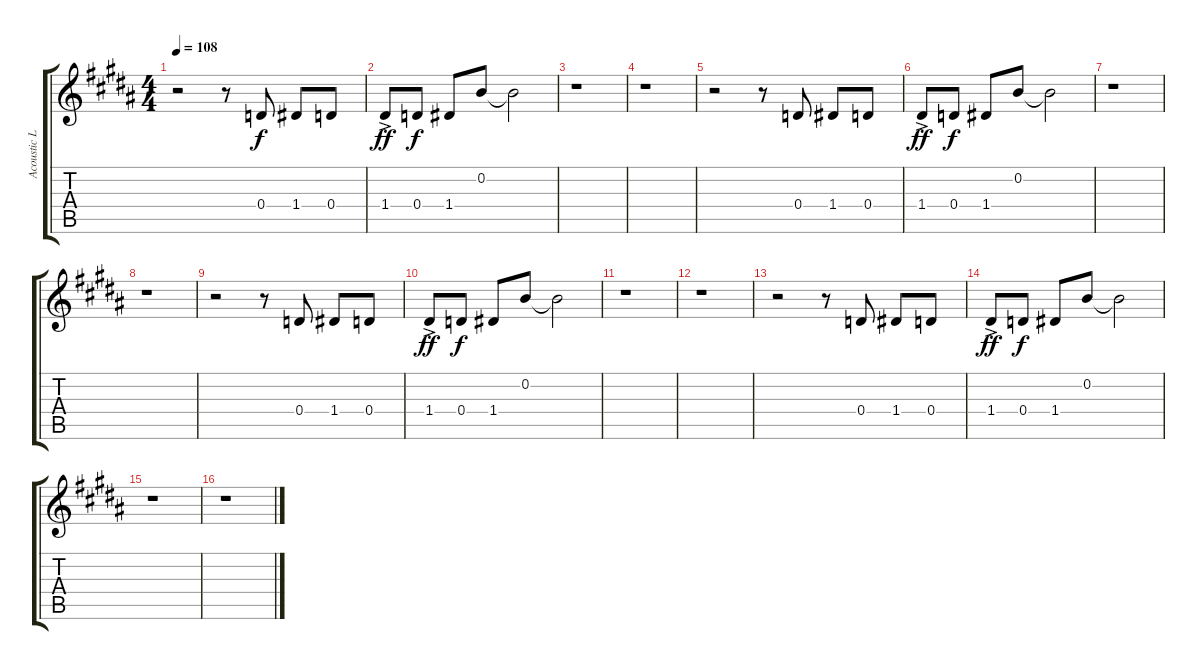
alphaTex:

\track ("Acoustic Lead Guitar" "Acoustic L") {instrument acousticguitarsteel}
\staff {score tabs}
\tuning (E4 B3 G3 D3 A2 E2) {hide}
\ts (4 4)
\tempo 108
\clef g2
\ks g#minor
r.2{dy f} r.8 0.4.8 1.4.8 0.4.8 |
1.4{ac}.8{dy ff} 0.4.8{dy f} 1.4.8 0.2.8 0.2{t}.2 |
r.1 |
r.1 |
r.2 r.8 0.4.8 1.4.8 0.4.8 |
1.4{ac}.8{dy ff} 0.4.8{dy f} 1.4.8 0.2.8 0.2{t}.2 |
r.1 |
r.1 |
r.2 r.8 0.4.8 1.4.8 0.4.8 |
1.4{ac}.8{dy ff} 0.4.8{dy f} 1.4.8 0.2.8 0.2{t}.2 |
r.1 |
r.1 |
r.2 r.8 0.4.8 1.4.8 0.4.8 |
1.4{ac}.8{dy ff} 0.4.8{dy f} 1.4.8 0.2.8 0.2{t}.2 |
r.1 |
r.1
